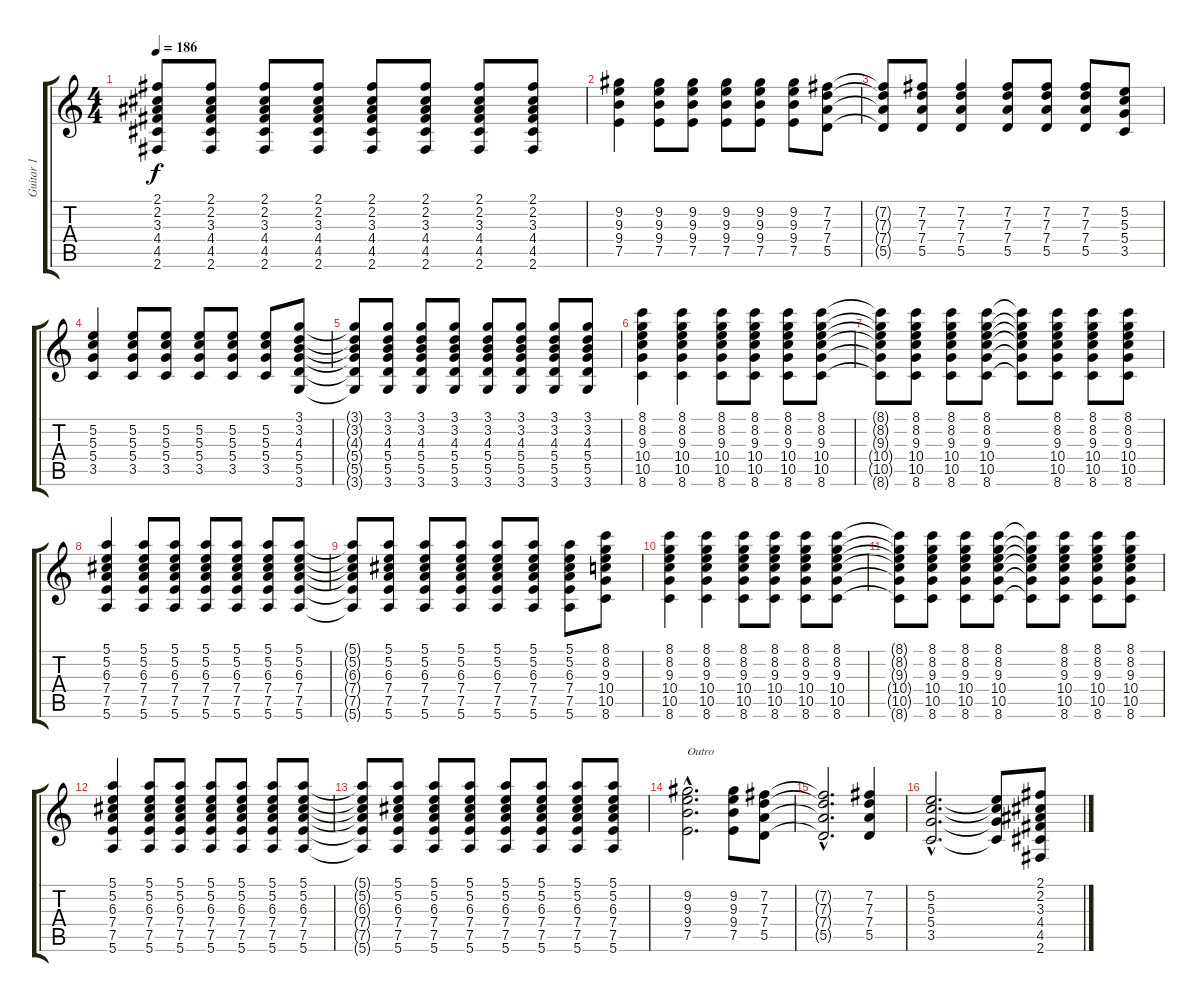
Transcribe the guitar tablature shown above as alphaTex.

\track ("Guitar 1" "Guitar 1") {instrument acousticguitarsteel}
\staff {score tabs}
\tuning (E4 B3 G3 D3 A2 E2) {hide}
\ts (4 4)
\tempo 186
\clef g2
\ks c
(2.1{t} 2.2{t} 3.3{t} 4.4{t} 4.5{t} 2.6{t}).8{dy f} (2.1 2.2 3.3 4.4 4.5 2.6).8 (2.1 2.2 3.3 4.4 4.5 2.6).8 (2.1 2.2 3.3 4.4 4.5 2.6).8 (2.1 2.2 3.3 4.4 4.5 2.6).8 (2.1 2.2 3.3 4.4 4.5 2.6).8 (2.1 2.2 3.3 4.4 4.5 2.6).8 (2.1 2.2 3.3 4.4 4.5 2.6).8 |
(9.2 9.3 9.4 7.5).4 (9.2 9.3 9.4 7.5).8 (9.2 9.3 9.4 7.5).8 (9.2 9.3 9.4 7.5).8 (9.2 9.3 9.4 7.5).8 (9.2 9.3 9.4 7.5).8 (7.2 7.3 7.4 5.5).8 |
(7.2{t} 7.3{t} 7.4{t} 5.5{t}).8 (7.2 7.3 7.4 5.5).8 (7.2 7.3 7.4 5.5).4 (7.2 7.3 7.4 5.5).8 (7.2 7.3 7.4 5.5).8 (7.2 7.3 7.4 5.5).8 (5.2 5.3 5.4 3.5).8 |
(5.2 5.3 5.4 3.5).4 (5.2 5.3 5.4 3.5).8 (5.2 5.3 5.4 3.5).8 (5.2 5.3 5.4 3.5).8 (5.2 5.3 5.4 3.5).8 (5.2 5.3 5.4 3.5).8 (3.1 3.2 4.3 5.4 5.5 3.6).8 |
(3.1{t} 3.2{t} 4.3{t} 5.4{t} 5.5{t} 3.6{t}).8 (3.1 3.2 4.3 5.4 5.5 3.6).8 (3.1 3.2 4.3 5.4 5.5 3.6).8 (3.1 3.2 4.3 5.4 5.5 3.6).8 (3.1 3.2 4.3 5.4 5.5 3.6).8 (3.1 3.2 4.3 5.4 5.5 3.6).8 (3.1 3.2 4.3 5.4 5.5 3.6).8 (3.1 3.2 4.3 5.4 5.5 3.6).8 |
(8.1 8.2 9.3 10.4 10.5 8.6).4 (8.1 8.2 9.3 10.4 10.5 8.6).4 (8.1 8.2 9.3 10.4 10.5 8.6).8 (8.1 8.2 9.3 10.4 10.5 8.6).8 (8.1 8.2 9.3 10.4 10.5 8.6).8 (8.1 8.2 9.3 10.4 10.5 8.6).8 |
(8.1{t} 8.2{t} 9.3{t} 10.4{t} 10.5{t} 8.6{t}).8 (8.1 8.2 9.3 10.4 10.5 8.6).8 (8.1 8.2 9.3 10.4 10.5 8.6).8 (8.1 8.2 9.3 10.4 10.5 8.6).8 (8.1{t} 8.2{t} 9.3{t} 10.4{t} 10.5{t} 8.6{t}).8 (8.1 8.2 9.3 10.4 10.5 8.6).8 (8.1 8.2 9.3 10.4 10.5 8.6).8 (8.1 8.2 9.3 10.4 10.5 8.6).8 |
(5.1 5.2 6.3 7.4 7.5 5.6).4 (5.1 5.2 6.3 7.4 7.5 5.6).8 (5.1 5.2 6.3 7.4 7.5 5.6).8 (5.1 5.2 6.3 7.4 7.5 5.6).8 (5.1 5.2 6.3 7.4 7.5 5.6).8 (5.1 5.2 6.3 7.4 7.5 5.6).8 (5.1 5.2 6.3 7.4 7.5 5.6).8 |
(5.1{t} 5.2{t} 6.3{t} 7.4{t} 7.5{t} 5.6{t}).8 (5.1 5.2 6.3 7.4 7.5 5.6).8 (5.1 5.2 6.3 7.4 7.5 5.6).8 (5.1 5.2 6.3 7.4 7.5 5.6).8 (5.1 5.2 6.3 7.4 7.5 5.6).8 (5.1 5.2 6.3 7.4 7.5 5.6).8 (5.1 5.2 6.3 7.4 7.5 5.6).8 (8.1 8.2 9.3 10.4 10.5 8.6).8 |
(8.1 8.2 9.3 10.4 10.5 8.6).4 (8.1 8.2 9.3 10.4 10.5 8.6).4 (8.1 8.2 9.3 10.4 10.5 8.6).8 (8.1 8.2 9.3 10.4 10.5 8.6).8 (8.1 8.2 9.3 10.4 10.5 8.6).8 (8.1 8.2 9.3 10.4 10.5 8.6).8 |
(8.1{t} 8.2{t} 9.3{t} 10.4{t} 10.5{t} 8.6{t}).8 (8.1 8.2 9.3 10.4 10.5 8.6).8 (8.1 8.2 9.3 10.4 10.5 8.6).8 (8.1 8.2 9.3 10.4 10.5 8.6).8 (8.1{t} 8.2{t} 9.3{t} 10.4{t} 10.5{t} 8.6{t}).8 (8.1 8.2 9.3 10.4 10.5 8.6).8 (8.1 8.2 9.3 10.4 10.5 8.6).8 (8.1 8.2 9.3 10.4 10.5 8.6).8 |
(5.1 5.2 6.3 7.4 7.5 5.6).4 (5.1 5.2 6.3 7.4 7.5 5.6).8 (5.1 5.2 6.3 7.4 7.5 5.6).8 (5.1 5.2 6.3 7.4 7.5 5.6).8 (5.1 5.2 6.3 7.4 7.5 5.6).8 (5.1 5.2 6.3 7.4 7.5 5.6).8 (5.1 5.2 6.3 7.4 7.5 5.6).8 |
(5.1{t} 5.2{t} 6.3{t} 7.4{t} 7.5{t} 5.6{t}).8 (5.1 5.2 6.3 7.4 7.5 5.6).8 (5.1 5.2 6.3 7.4 7.5 5.6).8 (5.1 5.2 6.3 7.4 7.5 5.6).8 (5.1 5.2 6.3 7.4 7.5 5.6).8 (5.1 5.2 6.3 7.4 7.5 5.6).8 (5.1 5.2 6.3 7.4 7.5 5.6).8 (5.1 5.2 6.3 7.4 7.5 5.6).8 |
(9.2{hac} 9.3{hac} 9.4{hac} 7.5{hac}).2{d txt "Outro"} (9.2 9.3 9.4 7.5).8 (7.2 7.3 7.4 5.5).8 |
(7.2{hac t} 7.3{hac t} 7.4{hac t} 5.5{hac t}).2{d} (7.2 7.3 7.4 5.5).4 |
(5.2{hac} 5.3{hac} 5.4{hac} 3.5{hac}).2{d} (5.2{t} 5.3{t} 5.4{t} 3.5{t}).8 (2.1 2.2 3.3 4.4 4.5 2.6).8
